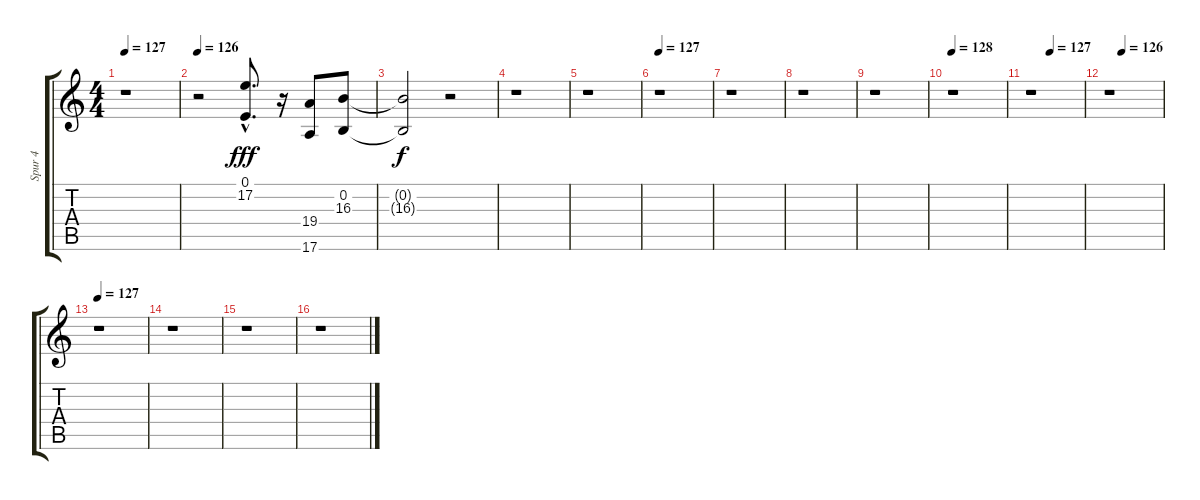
\track ("Spur 4" "Spur 4") {instrument stringensemble1}
\staff {score tabs}
\tuning (E4 B3 G3 D3 A2 E2) {hide}
\ts (4 4)
\tempo 127
\clef g2
\ks c
r.1{dy ff} |
\tempo 126
r.2 (0.1 17.2{hac}).8{d dy fff balance 13 instrument stringensemble1} r.16 (19.4 17.6).8 (0.2 16.3).8 |
(0.2{t} 16.3{t}).2{dy f} r.2 |
r.1 |
r.1 |
\tempo 127
r.1 |
r.1 |
r.1 |
r.1 |
\tempo 128
r.1 |
\tempo (127 0.375)
r.1 |
\tempo (126 0.25)
r.1 |
\tempo 127
r.1 |
r.1 |
r.1 |
r.1
